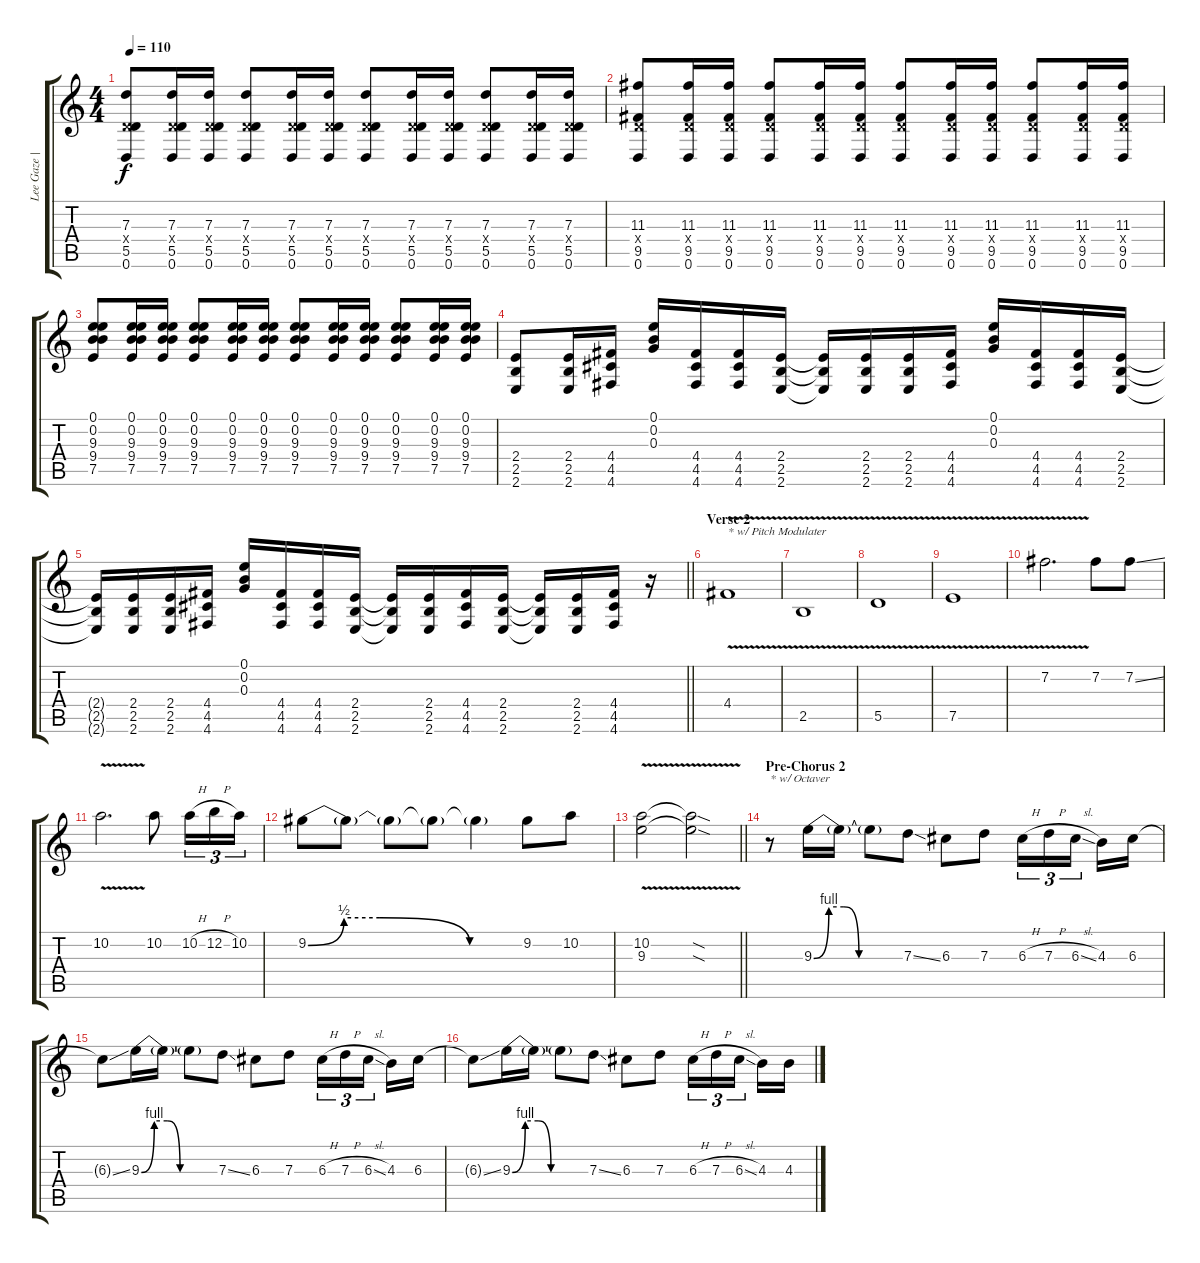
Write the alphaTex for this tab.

\track ("Lee Gaze | Lead" "Lee Gaze |") {instrument distortionguitar}
\staff {score tabs}
\tuning (E4 B3 G3 D3 A2 D2) {hide}
\ts (4 4)
\tempo 110
\clef g2
\ks c
(7.3 0.4{x} 5.5 0.6).8{dy f} (7.3 0.4{x} 5.5 0.6).16 (7.3 0.4{x} 5.5 0.6).16 (7.3 0.4{x} 5.5 0.6).8 (7.3 0.4{x} 5.5 0.6).16 (7.3 0.4{x} 5.5 0.6).16 (7.3 0.4{x} 5.5 0.6).8 (7.3 0.4{x} 5.5 0.6).16 (7.3 0.4{x} 5.5 0.6).16 (7.3 0.4{x} 5.5 0.6).8 (7.3 0.4{x} 5.5 0.6).16 (7.3 0.4{x} 5.5 0.6).16 |
(11.3 0.4{x} 9.5 0.6).8 (11.3 0.4{x} 9.5 0.6).16 (11.3 0.4{x} 9.5 0.6).16 (11.3 0.4{x} 9.5 0.6).8 (11.3 0.4{x} 9.5 0.6).16 (11.3 0.4{x} 9.5 0.6).16 (11.3 0.4{x} 9.5 0.6).8 (11.3 0.4{x} 9.5 0.6).16 (11.3 0.4{x} 9.5 0.6).16 (11.3 0.4{x} 9.5 0.6).8 (11.3 0.4{x} 9.5 0.6).16 (11.3 0.4{x} 9.5 0.6).16 |
(0.1 0.2 9.3 9.4 7.5).8 (0.1 0.2 9.3 9.4 7.5).16 (0.1 0.2 9.3 9.4 7.5).16 (0.1 0.2 9.3 9.4 7.5).8 (0.1 0.2 9.3 9.4 7.5).16 (0.1 0.2 9.3 9.4 7.5).16 (0.1 0.2 9.3 9.4 7.5).8 (0.1 0.2 9.3 9.4 7.5).16 (0.1 0.2 9.3 9.4 7.5).16 (0.1 0.2 9.3 9.4 7.5).8 (0.1 0.2 9.3 9.4 7.5).16 (0.1 0.2 9.3 9.4 7.5).16 |
(2.4 2.5 2.6).8 (2.4 2.5 2.6).16 (4.4 4.5 4.6).16 (0.1 0.2 0.3).16 (4.4 4.5 4.6).16 (4.4 4.5 4.6).16 (2.4 2.5 2.6).16 (2.4{t} 2.5{t} 2.6{t}).16 (2.4 2.5 2.6).16 (2.4 2.5 2.6).16 (4.4 4.5 4.6).16 (0.1 0.2 0.3).16 (4.4 4.5 4.6).16 (4.4 4.5 4.6).16 (2.4 2.5 2.6).16 |
\barLineRight lightlight
(2.4{t} 2.5{t} 2.6{t}).16 (2.4 2.5 2.6).16 (2.4 2.5 2.6).16 (4.4 4.5 4.6).16 (0.1 0.2 0.3).16 (4.4 4.5 4.6).16 (4.4 4.5 4.6).16 (2.4 2.5 2.6).16 (2.4{t} 2.5{t} 2.6{t}).16 (2.4 2.5 2.6).16 (4.4 4.5 4.6).16 (2.4 2.5 2.6).16 (2.4{t} 2.5{t} 2.6{t}).16 (2.4 2.5 2.6).16 (4.4 4.5 4.6).16 r.16 |
\section ("" "Verse 2")
4.4{v}.1{txt "* w/ Pitch Modulater"} |
2.5{v}.1 |
5.5{v}.1 |
7.5{v}.1 |
7.2{v}.2{d} 7.2.8 7.2{ss}.8 |
10.2{v}.2{d} 10.2.8 10.2{h}.16{tu (3 2)} 12.2{h}.16{tu (3 2)} 10.2.16{tu (3 2)} |
9.2{be (custom 0 0 10 2 20 2 45 0 60 0)}.8 9.2{t}.8 9.2{t}.8 9.2{t}.8 9.2{t}.4 9.2.8 10.2.8 |
\barLineRight lightlight
(10.2{v} 9.3{v}).2 (10.2{sod t} 9.3{sod t}).2 |
\section ("" "Pre-Chorus 2")
r.8{txt "* w/ Octaver"} 9.3{be (custom 0 0 10 4 20 4 30 0 60 0)}.16 9.3{t}.16 9.3{t}.8 7.3{ss}.8 6.3.8 7.3.8 6.3{h}.16{tu (3 2)} 7.3{h}.16{tu (3 2)} 6.3{sl}.16{tu (3 2) beam splitsecondary} 4.3.16 6.3.16 |
6.3{ss t}.8 9.3{be (custom 0 0 10 4 20 4 30 0 60 0)}.16 9.3{t}.16 9.3{t}.8 7.3{ss}.8 6.3.8 7.3.8 6.3{h}.16{tu (3 2)} 7.3{h}.16{tu (3 2)} 6.3{sl}.16{tu (3 2) beam splitsecondary} 4.3.16 6.3.16 |
6.3{ss t}.8 9.3{be (custom 0 0 10 4 20 4 30 0 60 0)}.16 9.3{t}.16 9.3{t}.8 7.3{ss}.8 6.3.8 7.3.8 6.3{h}.16{tu (3 2)} 7.3{h}.16{tu (3 2)} 6.3{sl}.16{tu (3 2) beam splitsecondary} 4.3.16 4.3.16
